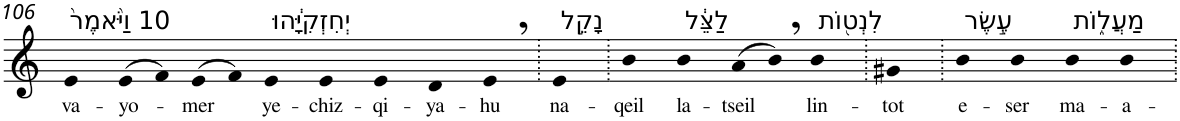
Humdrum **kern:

**kern	**text
*part1	*part1
*staff1	*staff1
*I"Piano	*
*I'Pno	*
!!LO:PB:g=z
*clefG2	*
*k[]	*
=106	=106
!LO:TX:a:t=10 וַיֹּ֙אמֶר֙	!
!	!LO:LY:b
4e	va-
!	!LO:LY:b
(>8e	-yo-
8f)	.
!	!LO:LY:b
(>8e	-mer
8f)	.
!LO:TX:a:t=יְחִזְקִיָּ֔הוּ	!
!	!LO:LY:b
4e	ye-
!	!LO:LY:b
4e	-chiz-
!	!LO:LY:b
4e	-qi-
!	!LO:LY:b
4d	-ya-
!	!LO:LY:b
4e,	-hu
=107.	=107.
!LO:TX:a:t=נָקֵ֣ל	!
!	!LO:LY:b
4e	na-
=108.	=108.
!	!LO:LY:b
4b	-qeil
!LO:TX:a:t=לַצֵּ֔ל	!
!	!LO:LY:b
4b	la-
!	!LO:LY:b
(>8a	-tseil
8b,)	.
!LO:TX:a:t=לִנְט֖וֹת	!
!	!LO:LY:b
4b	lin-
=109.	=109.
!	!LO:LY:b
4g#X	-tot
=110.	=110.
!LO:TX:a:t=עֶ֣שֶׂר	!
!	!LO:LY:b
4b	e-
!	!LO:LY:b
4b	-ser
!LO:TX:a:t=מַעֲל֑וֹת	!
!	!LO:LY:b
4b	ma-
!	!LO:LY:b
4b	-a-
=.	=.
*-	*-
